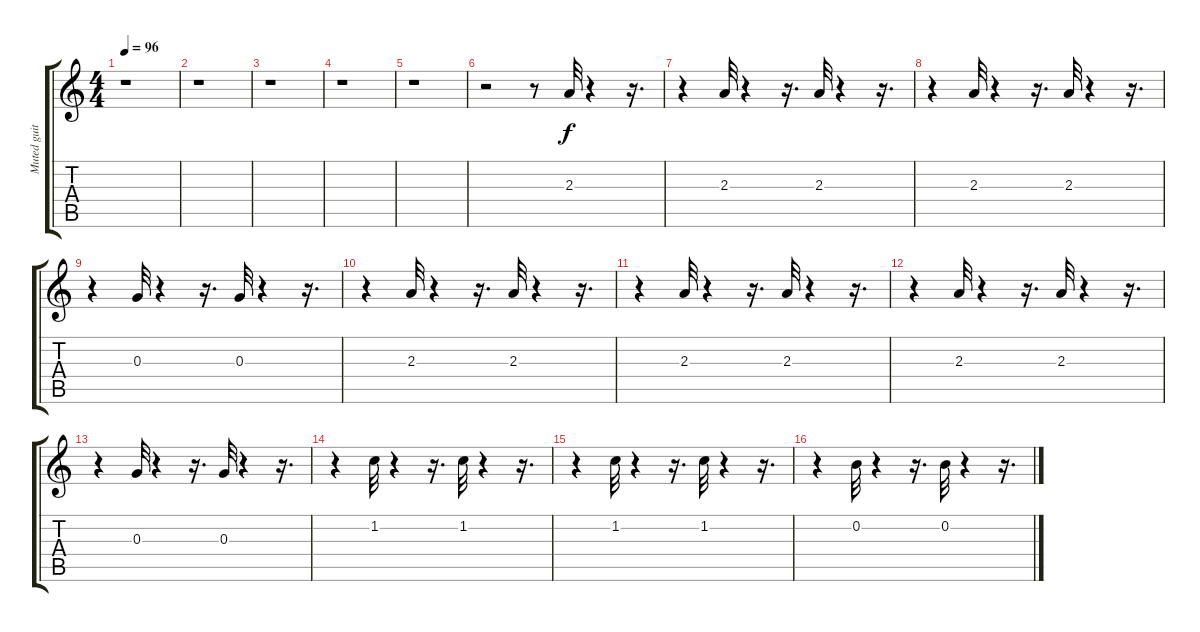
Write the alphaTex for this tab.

\track ("Muted guitar" "Muted guit") {instrument electricguitarmuted}
\staff {score tabs}
\tuning (E4 B3 G3 D3 A2 E2) {hide}
\ts (4 4)
\tempo 96
\clef g2
\ks c
r.1{dy f} |
r.1 |
r.1 |
r.1 |
r.1 |
r.2 r.8 2.3.32 r.4 r.16{d} |
r.4 2.3.32 r.4 r.16{d} 2.3.32 r.4 r.16{d} |
r.4 2.3.32 r.4 r.16{d} 2.3.32 r.4 r.16{d} |
r.4 0.3.32 r.4 r.16{d} 0.3.32 r.4 r.16{d} |
r.4 2.3.32 r.4 r.16{d} 2.3.32 r.4 r.16{d} |
r.4 2.3.32 r.4 r.16{d} 2.3.32 r.4 r.16{d} |
r.4 2.3.32 r.4 r.16{d} 2.3.32 r.4 r.16{d} |
r.4 0.3.32 r.4 r.16{d} 0.3.32 r.4 r.16{d} |
r.4 1.2.32 r.4 r.16{d} 1.2.32 r.4 r.16{d} |
r.4 1.2.32 r.4 r.16{d} 1.2.32 r.4 r.16{d} |
r.4 0.2.32 r.4 r.16{d} 0.2.32 r.4 r.16{d}
